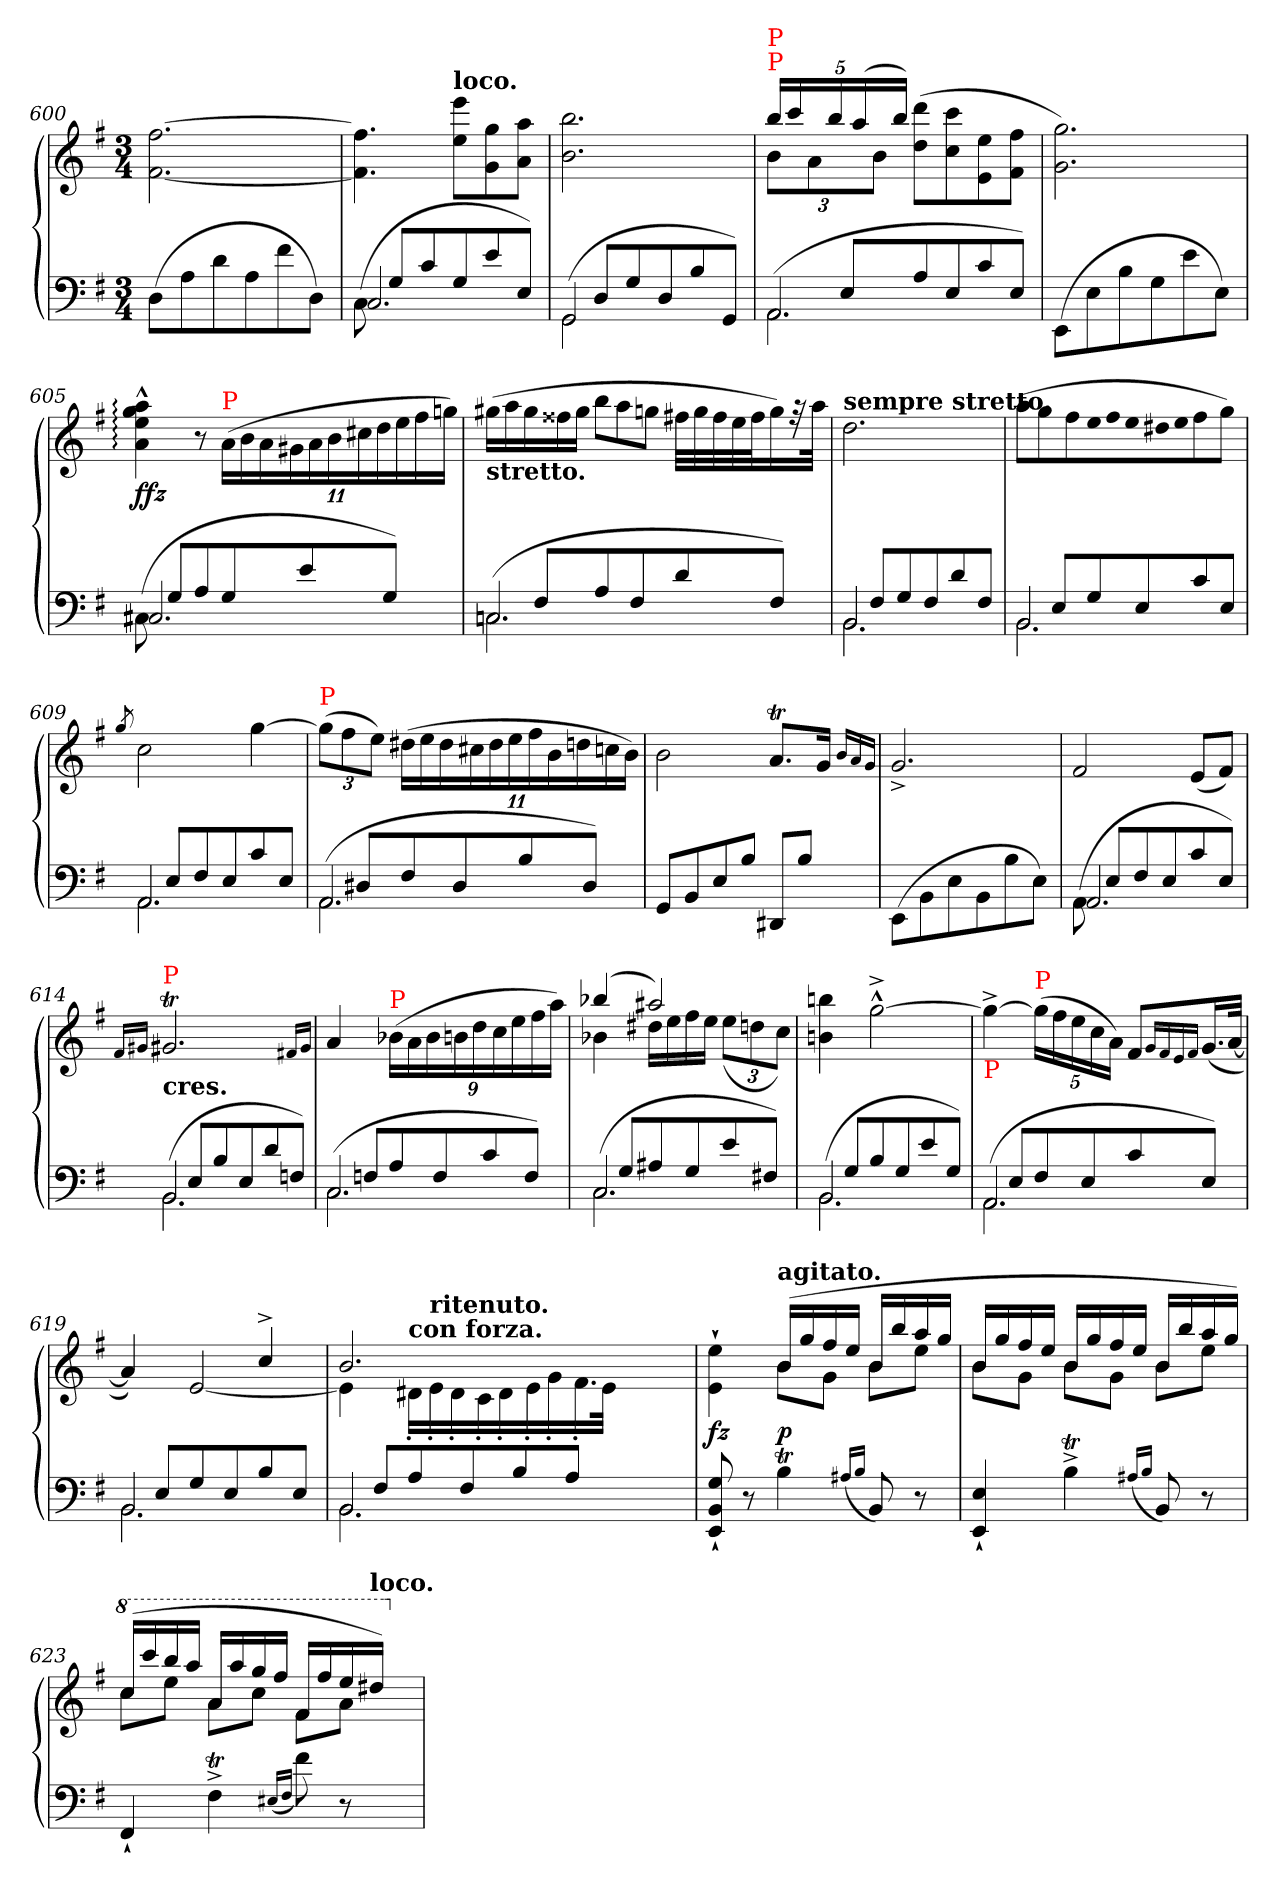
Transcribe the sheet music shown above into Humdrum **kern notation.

**kern	**kern	**dynam
*part1	*part1	*part1
*staff2	*staff1	*staff1/2
*clefF4	*clefG2	*
*k[f#]	*k[f#]	*
*M3/4	*M3/4	*
=600	=600	=600
(>8DL	[2.ff# [2.f#	.
8A	.	.
8d	.	.
8A	.	.
8f#	.	.
8DJ)	.	.
=601	=601	=601
!LO:N:vis=2.	!	!
*^	*	*
(>8C\	2.C/	4.ff#] 4.f#]	.
8GL	.	.	.
8c	.	.	.
!	!	!LO:TX:a:B:t=loco.	!
8G	.	8eee 8eeL	.
8e	.	8gg 8g	.
8EJ)	.	8aa 8aJ	.
=602	=602	=602	=602
!LO:N:vis=2	!	!	!
(>8GG\	2GG/	2.bb 2.b	.
8DL	.	.	.
8G	.	.	.
8D	.	.	.
8B	4ryy	.	.
8GGJ)	.	.	.
=603	=603	=603	=603
!LO:N:vis=2.	!	!	!
*	*	*Xbrackettup	*
*	*	*^	*
!	!	!LO:TX:a:color=red:t=P	!	!
!	!	!LO:TX:a:color=red:t=P	!	!
(>8AA\	2.AA/	(>20bbLL	12bL)	.
.	.	20ccc	.	.
.	.	.	12a	.
.	.	20bb	.	.
8EL	.	.	.	.
.	.	(<20aa	.	.
.	.	.	12bJ	.
.	.	20bbJJ)	.	.
8A	.	(>8ddd\ 8dd\L	2ryy	.
8E	.	8ccc 8cc	.	.
8c	.	8ee 8e	.	.
8EJ)	.	8ff# 8f#J	.	.
*v	*v	*	*	*
*	*v	*v	*
=604	=604	=604
(>8EEL	2.gg 2.g)	.
8E	.	.
8B	.	.
8G	.	.
8e	.	.
8EJ)	.	.
=605	=605	=605
!LO:N:vis=2.	!	!
*^	*	*
(<8C#X\	2.C#X/	4aa:^^ 4gg:^^ 4ee:^^ 4a:^^	ffz
8GL	.	.	.
8A	.	8r	.
!	!	!LO:TX:a:color=red:t=P	!
8G	.	(>88%3aLLL	.
.	.	88%3b	.
.	.	88%3a	.
.	.	88%3g#X	.
8e	.	.	.
.	.	88%3a	.
.	.	88%3b	.
.	.	88%3cc#X	.
.	.	88%3dd	.
8GJ)	.	.	.
.	.	88%3ee	.
.	.	88%3ff#	.
.	.	88%3ggnJJJ)	.
=606	=606	=606	=606
!LO:N:vis=2.	!	!	!
*	*	*Xtuplet	*
!	!	!LO:TX:b:B:t=stretto.	!
(>8Cn\	2.Cn/	(>20gg#XLL	.
.	.	20aa	.
.	.	20gg#	.
8F#L	.	.	.
.	.	20ff##X	.
.	.	20gg#JJ	.
8A	.	12bbL	.
.	.	12aa	.
8F#	.	.	.
.	.	12ggnJ	.
8d	.	40ff#XLLL	.
.	.	40gg	.
.	.	40ff#	.
.	.	40ee	.
.	.	40ff#J	.
8F#J)	.	16gg)	.
.	.	32r	.
.	.	32aaJJk	.
=607	=607	=607	=607
!	!	!LO:TX:a:B:t=sempre stretto.	!
!LO:N:vis=2.	!	!	!
8BB\	2.BB/	2.dd	.
8F#L	.	.	.
8G	.	.	.
8F#	.	.	.
8d	.	.	.
8F#J	.	.	.
=608	=608	=608	=608
!LO:N:vis=2.	!	!	!
8BB\	2.BB/	(>12aaL	.
.	.	12gg	.
8EL	.	.	.
.	.	12ff#	.
!	!	!LO:N:vis=32	!
8G	.	20eeLL	.
!	!	!LO:N:vis=32	!
.	.	20ff#	.
!	!	!LO:N:vis=32	!
.	.	20ee	.
8E	.	.	.
!	!	!LO:N:vis=32	!
.	.	20dd#X	.
!	!	!LO:N:vis=32	!
.	.	20eeJJ	.
8c	.	8ff#	.
8EJ	.	8ggJ)	.
=609	=609	=609	=609
.	.	8qgg/	.
!LO:N:vis=2.	!	!	!
8AA\	2.AA/	2cc	.
8EL	.	.	.
8F#	.	.	.
8E	.	.	.
8c	.	[4gg	.
8EJ	.	.	.
=610	=610	=610	=610
!LO:N:vis=2.	!	!	!
*	*	*tuplet	*
!	!	!LO:TX:a:color=red:t=P	!
(>8AA\	2.AA/	(>12ggL]	.
.	.	12ff#	.
8D#XL	.	.	.
.	.	12eeJ)	.
8F#	.	(>22dd#XLL	.
.	.	22ee	.
.	.	22dd#	.
8D#	.	.	.
.	.	22cc#X	.
.	.	22dd#	.
.	.	22ee	.
8B	.	.	.
.	.	22ff#	.
.	.	22b	.
.	.	22ddn	.
8D#J)	.	.	.
.	.	22ccn	.
.	.	22bJJ)	.
*v	*v	*	*
=611	=611	=611
8GG/L	2b	.
8BB	.	.
8E	.	.
8BJ	.	.
8DD#X/L	8.aT/L	.
8BJ	.	.
.	16gJk	.
.	16qqb/LL	.
.	16qqa/	.
.	16qqg/JJ	.
=612	=612	=612
(>8EE\L	2.g^<	.
8BB	.	.
8E	.	.
8BB	.	.
8B	.	.
8EJ)	.	.
=613	=613	=613
!LO:N:vis=2.	!	!
*^	*	*
(>8AA\	2.AA/	2f#	.
8EL	.	.	.
8F#	.	.	.
8E	.	.	.
8c	.	(<8eL	.
8EJ)	.	8f#J)	.
=614	=614	=614	=614
.	.	16qqf#/LL	.
.	.	16qqg#X/JJ	.
!	!	!LO:TX:c:B:t=cres.	!
!	!	!LO:TX:a:color=red:t=P	!
!LO:N:vis=2.	!	!	!
(>8BB\	2.BB/	2.g#Xt	.
8EL	.	.	.
8B	.	.	.
8E	.	.	.
8d	.	.	.
8FnJ)	.	.	.
.	.	16qqf#X/LL	.
.	.	16qqg#/JJ	.
=615	=615	=615	=615
!LO:N:vis=2.	!	!	!
(>8C\	2.C/	4a/	.
8FnL	.	.	.
!	!	!LO:TX:a:color=red:t=P	!
8A	.	(>18b-XLL	.
.	.	18a	.
.	.	18b-	.
8F	.	.	.
.	.	18bn	.
.	.	18dd	.
8c	.	.	.
.	.	18cc	.
.	.	18ee	.
8FJ)	.	.	.
.	.	18ff#	.
.	.	18aaJJ)	.
=616	=616	=616	=616
!LO:N:vis=2.	!	!	!
*	*	*^	*
(>8C\	2.C/	(>4bb-X	4b-X	.
8GL	.	.	.	.
8A#X	.	2aa#X)	16dd#XLL	.
.	.	.	16ee	.
8G	.	.	16ff#	.
.	.	.	16eeJJ	.
8e	.	.	(>12eeL	.
.	.	.	12ddn	.
8F#XJ)	.	.	.	.
.	.	.	12ccJ)	.
=617	=617	=617	=617	=617
!LO:N:vis=2.	!	!	!	!
*	*	*v	*v	*
(>8BB\	2.BB/	4bbn 4bn	.
8GL	.	.	.
8B	.	[2gg^^>^<	.
8G	.	.	.
8e	.	.	.
8GJ)	.	.	.
=618	=618	=618	=618
!	!	!LO:TX:b:color=red:t=P	!
!LO:N:vis=2.	!	!	!
(>8AA\	2.AA/	4gg^<_	.
8EL	.	.	.
!	!	!LO:TX:a:color=red:t=P	!
8F#	.	(>20ggLL]	.
.	.	20ff#	.
.	.	20ee	.
8E	.	.	.
.	.	20cc	.
.	.	20aJJ)	.
8c	.	8f#/L	.
.	.	16qqg/LL	.
.	.	16qqf#/	.
.	.	16qqe/	.
.	.	16qqf#/JJ	.
8EJ)	.	(<16.gL	.
.	.	[32aJJk	.
=619	=619	=619	=619
!LO:N:vis=2.	!	!	!
*	*	*^	*
8BB\	2.BB/	4a/])	4ryy	.
8EL	.	.	.	.
8G	.	4ryy	[2e/	.
8E	.	.	.	.
8B	.	4cc^>	.	.
8EJ	.	.	.	.
=620	=620	=620	=620	=620
!LO:N:vis=2.	!	!	!	!
8BB\	2.BB/	2.b	4e]	.
8F#L	.	.	.	.
*	*	*	*Xtuplet	*
!	!	!	!LO:TX:a:B:t=con forza.	!
8A	.	.	18d#X'>LL	.
!	!	!	!LO:TX:a:B:t=ritenuto.	!
.	.	.	18e'>	.
.	.	.	18d#'>	.
8F#	.	.	.	.
.	.	.	18c'>	.
.	.	.	18d#'>	.
8B	.	.	.	.
.	.	.	18e'>	.
.	.	.	18g'>	.
8AJ	.	.	.	.
.	.	.	18.f#'>	.
.	.	.	36eJJk	.
2ryy	2ryy	2ryy	2ryy	.
=621	=621	=621	=621	=621
!LO:TX:b:color=red:t=P	!	!	!	!
*v	*v	*	*	*
8G`</ 8BB`</ 8EE`</	4ryy	4ee`>\ 4e`>\	fz
8r	.	.	.
!	!LO:TX:a:B:t=agitato.	!	!
4Bt	(>16bLL	8bL	p
.	16gg	.	.
.	16ff#	8gJ	.
.	16eeJJ	.	.
(<16qqA#X/LL	.	.	.
16qqB/JJ	.	.	.
8BB)	16bLL	8bL	.
.	16bb	.	.
8r	16aa	8eeJ	.
.	16ggJJ	.	.
=622	=622	=622	=622
4E` 4EE`	16bLL	8bL	.
.	16gg	.	.
.	16ff#	8gJ	.
.	16eeJJ	.	.
4Bt^<	16bLL	8bL	.
.	16gg	.	.
.	16ff#	8gJ	.
.	16eeJJ	.	.
(<16qqA#X/LL	.	.	.
16qqB/JJ	.	.	.
8BB)	16bLL	8bL	.
.	16bb	.	.
8r	16aa	8eeJ	.
.	16ggJJ)	.	.
=623	=623	=623	=623
*	*8va	*	*
4FF#`	(>16cccLL	8cccL	.
.	16cccc	.	.
.	16bbb	8eeeJ	.
.	16aaaJJ	.	.
4F#t^<	16aaLL	8aaL	.
.	16aaa	.	.
.	16ggg	8cccJ	.
.	16fff#JJ	.	.
(>16qqE#X/LL	.	.	.
16qqF#/JJ	.	.	.
8f#)	16ff#LL	8ff#L	.
.	16fff#	.	.
8r	16eee	8aaJ	.
!	!LO:TX:a:B:t=loco.	!	!
.	16ddd#XJJ)	.	.
*	*v	*v	*
*	*X8va	*
=	=	=
*-	*-	*-
